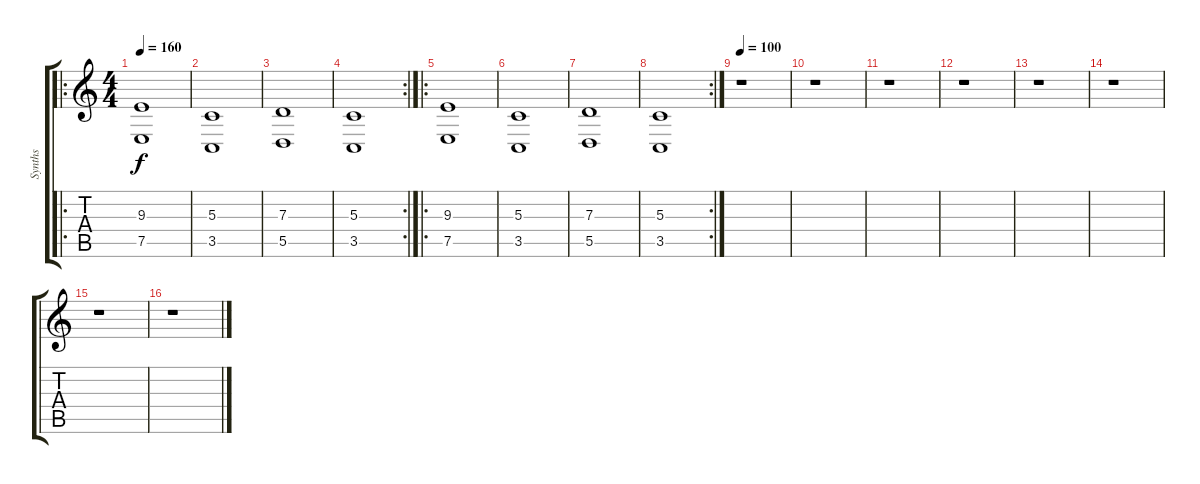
\track ("Synths" "Synths") {instrument synthstrings2}
\staff {score tabs}
\tuning (E4 B3 G3 D3 A2 E2) {hide}
\ro
\ts (4 4)
\tempo 160
\clef g2
\ks c
(9.3 7.5).1{dy f instrument synthstrings2} |
(5.3 3.5).1 |
(7.3 5.5).1 |
\rc 2
(5.3 3.5).1 |
\ro
(9.3 7.5).1 |
(5.3 3.5).1 |
(7.3 5.5).1 |
\rc 2
(5.3 3.5).1 |
\tempo 100
r.1 |
r.1 |
r.1 |
r.1 |
r.1 |
r.1 |
r.1 |
r.1
